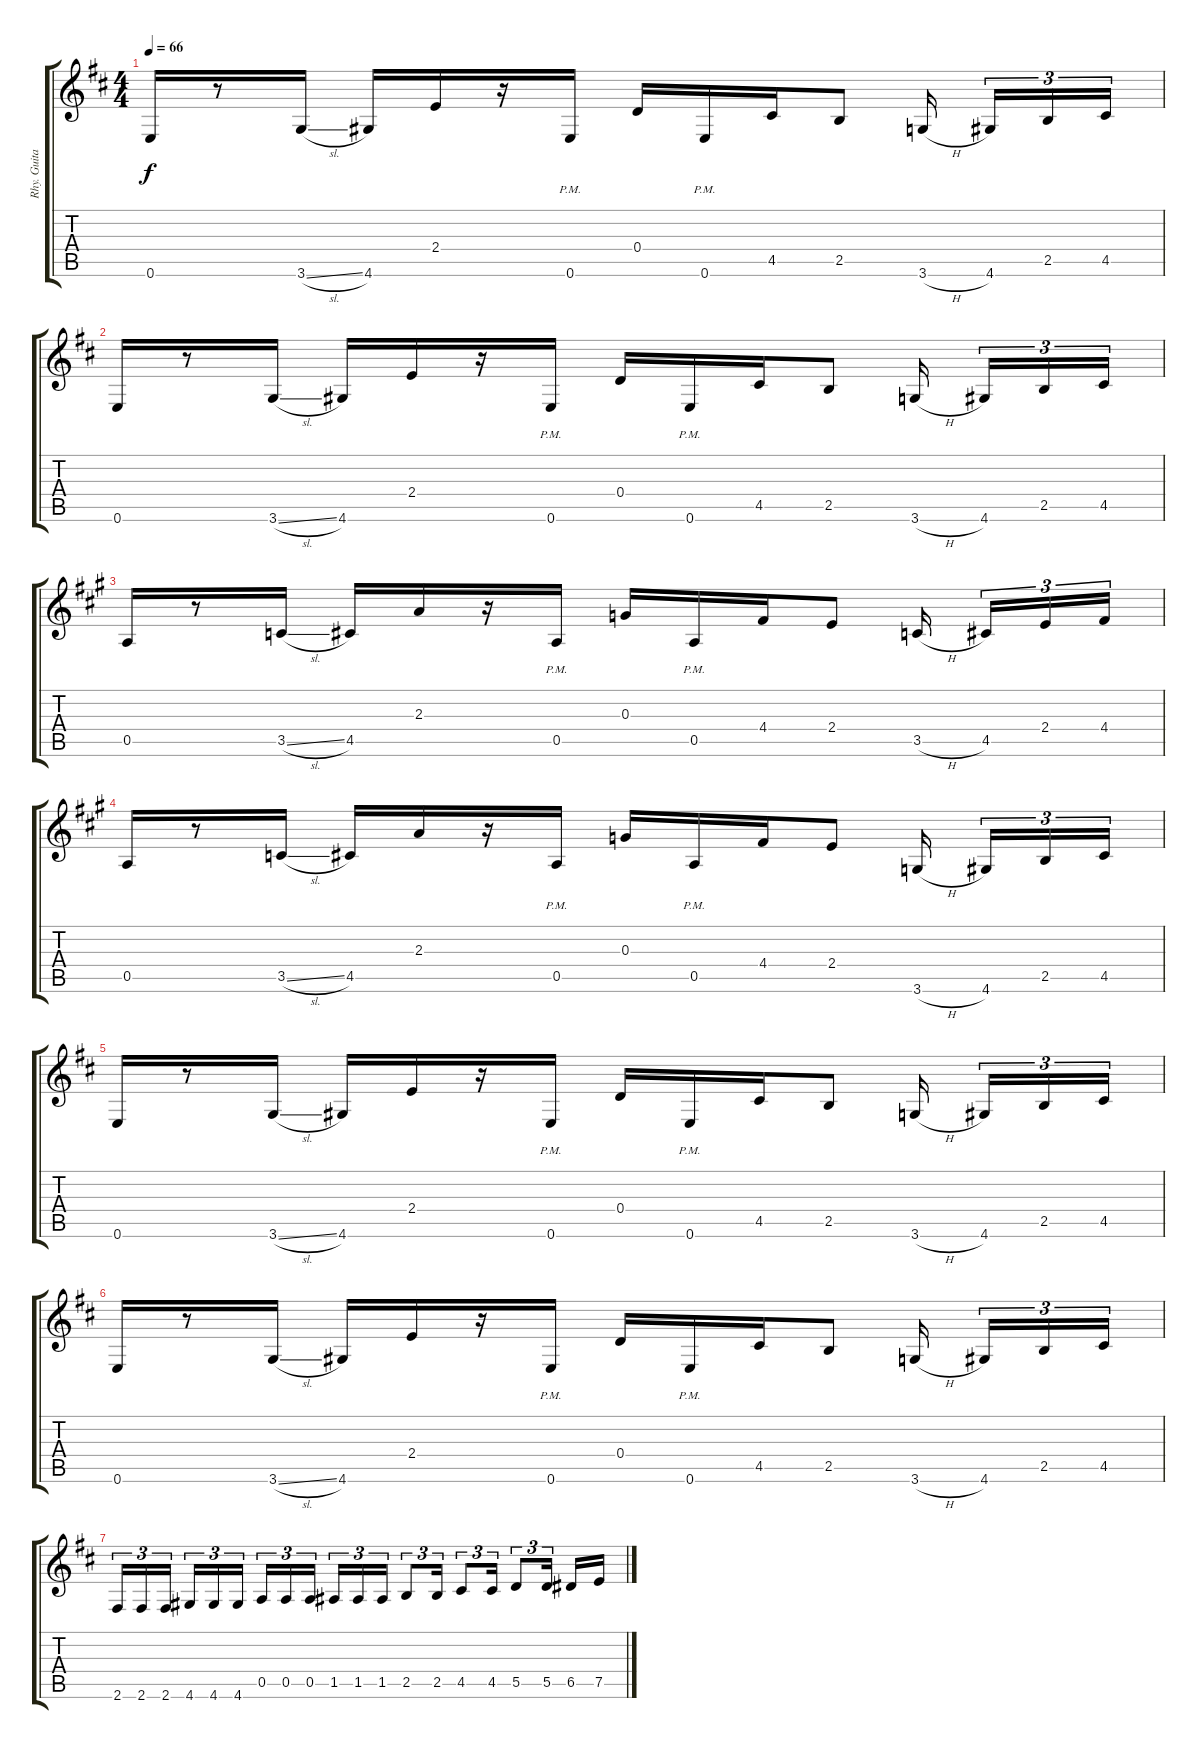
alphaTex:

\track ("Rhy. Guitar" "Rhy. Guita") {instrument overdrivenguitar}
\staff {score tabs}
\tuning (E4 B3 G3 D3 A2 E2) {hide}
\ts (4 4)
\tempo 66
\clef g2
\ks d
0.6.16{dy f} r.8 3.6{sl}.16 4.6.16 2.4.16 r.16 0.6{pm}.16 0.4.16 0.6{pm}.16 4.5.16 2.5.8 3.6{h}.16 4.6.16{tu (3 2)} 2.5.16{tu (3 2)} 4.5.16{tu (3 2)} |
0.6.16 r.8 3.6{sl}.16 4.6.16 2.4.16 r.16 0.6{pm}.16 0.4.16 0.6{pm}.16 4.5.16 2.5.8 3.6{h}.16 4.6.16{tu (3 2)} 2.5.16{tu (3 2)} 4.5.16{tu (3 2)} |
\ks a
0.5.16 r.8 3.5{sl}.16 4.5.16 2.3.16 r.16 0.5{pm}.16 0.3.16 0.5{pm}.16 4.4.16 2.4.8 3.5{h}.16 4.5.16{tu (3 2)} 2.4.16{tu (3 2)} 4.4.16{tu (3 2)} |
0.5.16 r.8 3.5{sl}.16 4.5.16 2.3.16 r.16 0.5{pm}.16 0.3.16 0.5{pm}.16 4.4.16 2.4.8 3.6{h}.16 4.6.16{tu (3 2)} 2.5.16{tu (3 2)} 4.5.16{tu (3 2)} |
\ks d
0.6.16 r.8 3.6{sl}.16 4.6.16 2.4.16 r.16 0.6{pm}.16 0.4.16 0.6{pm}.16 4.5.16 2.5.8 3.6{h}.16 4.6.16{tu (3 2)} 2.5.16{tu (3 2)} 4.5.16{tu (3 2)} |
0.6.16 r.8 3.6{sl}.16 4.6.16 2.4.16 r.16 0.6{pm}.16 0.4.16 0.6{pm}.16 4.5.16 2.5.8 3.6{h}.16 4.6.16{tu (3 2)} 2.5.16{tu (3 2)} 4.5.16{tu (3 2)} |
2.6.16{tu (3 2)} 2.6.16{tu (3 2)} 2.6.16{tu (3 2)} 4.6.16{tu (3 2)} 4.6.16{tu (3 2)} 4.6.16{tu (3 2)} 0.5.16{tu (3 2)} 0.5.16{tu (3 2)} 0.5.16{tu (3 2)} 1.5.16{tu (3 2)} 1.5.16{tu (3 2)} 1.5.16{tu (3 2)} 2.5.8{tu (3 2)} 2.5.16{tu (3 2)} 4.5.8{tu (3 2)} 4.5.16{tu (3 2)} 5.5.8{tu (3 2)} 5.5.16{tu (3 2)} 6.5.16 7.5.16
